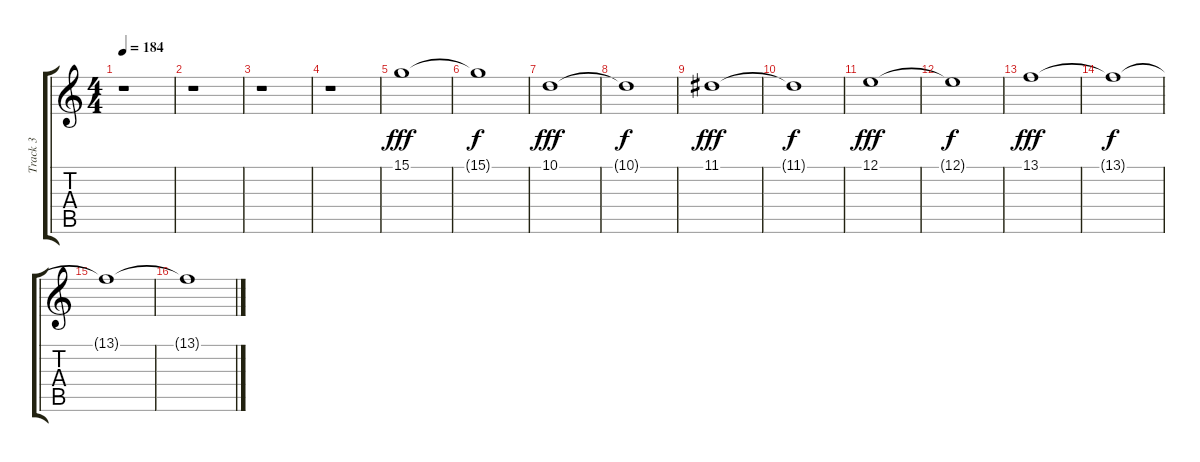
\track ("Track 3" "Track 3") {instrument oboe}
\staff {score tabs}
\tuning (E4 B3 G3 D3 A2 E2) {hide}
\ts (4 4)
\tempo 184
\clef g2
\ks c
r.1{dy f} |
r.1 |
r.1 |
r.1 |
15.1.1{dy fff} |
15.1{t}.1{dy f} |
10.1.1{dy fff} |
10.1{t}.1{dy f} |
11.1.1{dy fff} |
11.1{t}.1{dy f} |
12.1.1{dy fff} |
12.1{t}.1{dy f} |
13.1.1{dy fff} |
13.1{t}.1{dy f} |
13.1{t}.1 |
13.1{t}.1
